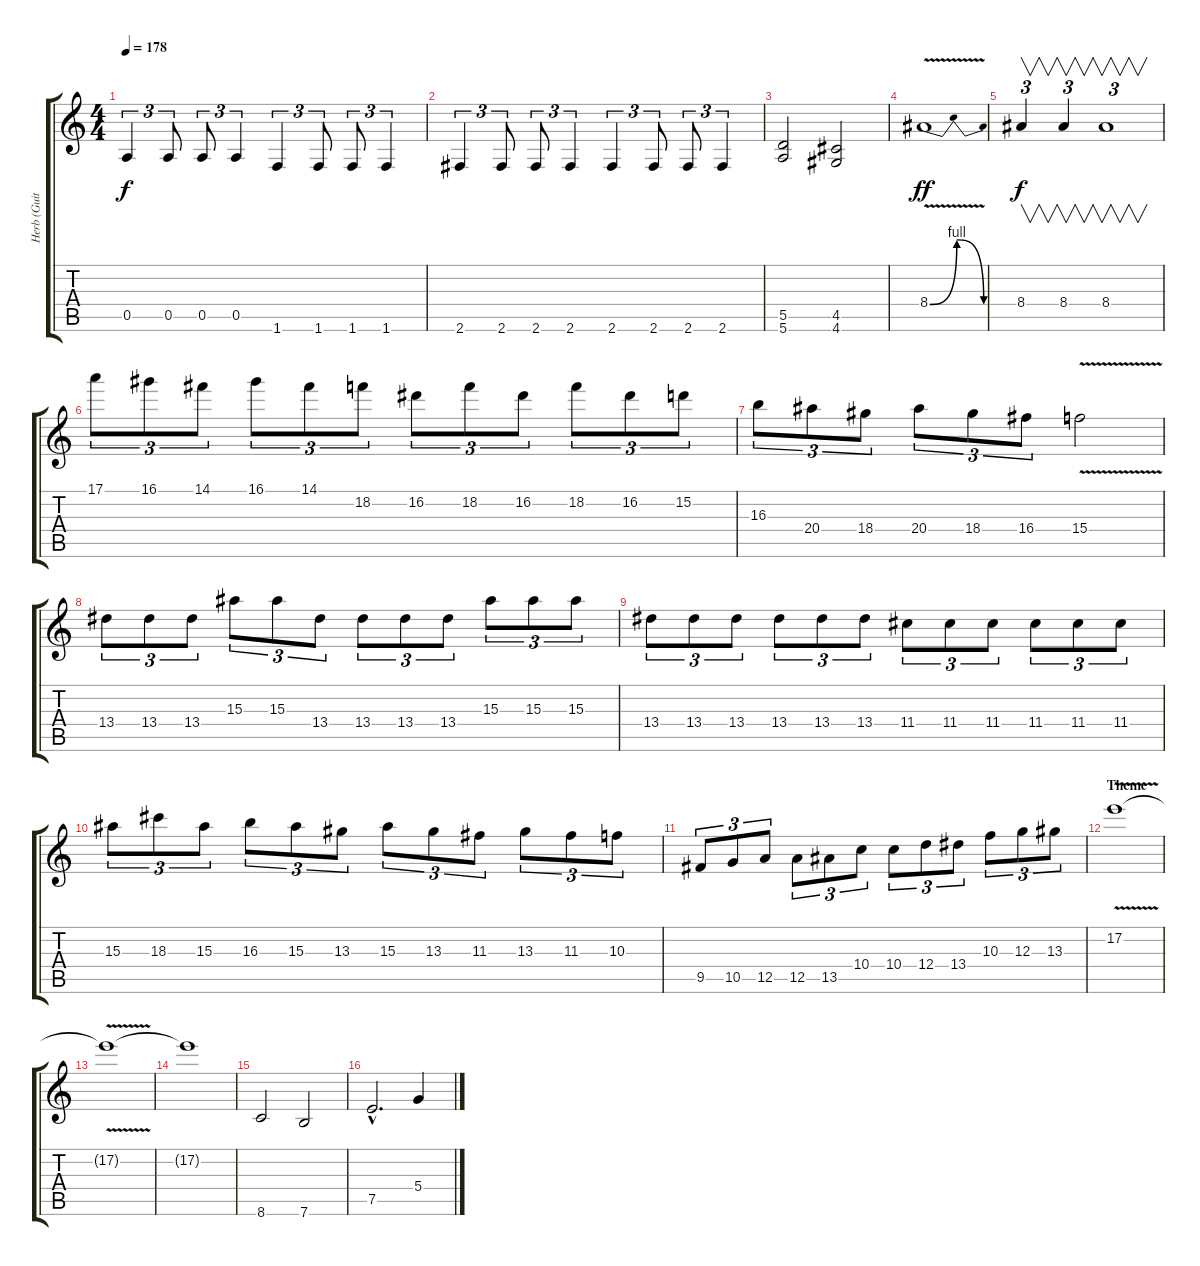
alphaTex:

\track ("Herb (Guitar)" "Herb (Guit") {instrument distortionguitar}
\staff {score tabs}
\tuning (E4 B3 G3 D3 A2 E2) {hide}
\ts (4 4)
\tempo 178
\clef g2
\ks c
0.5.4{tu (3 2) dy f} 0.5.8{tu (3 2)} 0.5.8{tu (3 2)} 0.5.4{tu (3 2)} 1.6.4{tu (3 2)} 1.6.8{tu (3 2)} 1.6.8{tu (3 2)} 1.6.4{tu (3 2)} |
2.6.4{tu (3 2)} 2.6.8{tu (3 2)} 2.6.8{tu (3 2)} 2.6.4{tu (3 2)} 2.6.4{tu (3 2)} 2.6.8{tu (3 2)} 2.6.8{tu (3 2)} 2.6.4{tu (3 2)} |
(5.5 5.6).2 (4.5 4.6).2 |
8.4{be (bendrelease 0 0 15 4 45 4 60 0) v}.1{dy ff} |
8.4.4{v tu (3 2) dy f instrument guitarharmonics} 8.4.4{v tu (3 2)} 8.4.1{v tu (3 2)} |
17.1.8{tu (3 2) instrument distortionguitar} 16.1.8{tu (3 2)} 14.1.8{tu (3 2)} 16.1.8{tu (3 2)} 14.1.8{tu (3 2)} 18.2.8{tu (3 2)} 16.2.8{tu (3 2)} 18.2.8{tu (3 2)} 16.2.8{tu (3 2)} 18.2.8{tu (3 2)} 16.2.8{tu (3 2)} 15.2.8{tu (3 2)} |
16.3.8{tu (3 2)} 20.4.8{tu (3 2)} 18.4.8{tu (3 2)} 20.4.8{tu (3 2)} 18.4.8{tu (3 2)} 16.4.8{tu (3 2)} 15.4{v}.2 |
13.4.8{tu (3 2)} 13.4.8{tu (3 2)} 13.4.8{tu (3 2)} 15.3.8{tu (3 2)} 15.3.8{tu (3 2)} 13.4.8{tu (3 2)} 13.4.8{tu (3 2)} 13.4.8{tu (3 2)} 13.4.8{tu (3 2)} 15.3.8{tu (3 2)} 15.3.8{tu (3 2)} 15.3.8{tu (3 2)} |
13.4.8{tu (3 2)} 13.4.8{tu (3 2)} 13.4.8{tu (3 2)} 13.4.8{tu (3 2)} 13.4.8{tu (3 2)} 13.4.8{tu (3 2)} 11.4.8{tu (3 2)} 11.4.8{tu (3 2)} 11.4.8{tu (3 2)} 11.4.8{tu (3 2)} 11.4.8{tu (3 2)} 11.4.8{tu (3 2)} |
15.3.8{tu (3 2)} 18.3.8{tu (3 2)} 15.3.8{tu (3 2)} 16.3.8{tu (3 2)} 15.3.8{tu (3 2)} 13.3.8{tu (3 2)} 15.3.8{tu (3 2)} 13.3.8{tu (3 2)} 11.3.8{tu (3 2)} 13.3.8{tu (3 2)} 11.3.8{tu (3 2)} 10.3.8{tu (3 2)} |
9.5.8{tu (3 2)} 10.5.8{tu (3 2)} 12.5.8{tu (3 2)} 12.5.8{tu (3 2)} 13.5.8{tu (3 2)} 10.4.8{tu (3 2)} 10.4.8{tu (3 2)} 12.4.8{tu (3 2)} 13.4.8{tu (3 2)} 10.3.8{tu (3 2)} 12.3.8{tu (3 2)} 13.3.8{tu (3 2)} |
\section ("" "Theme")
17.2{v}.1 |
17.2{t}.1 |
17.2{t}.1{volume 7} |
8.6.2{volume 13} 7.6.2 |
7.5{hac}.2{d} 5.4.4
